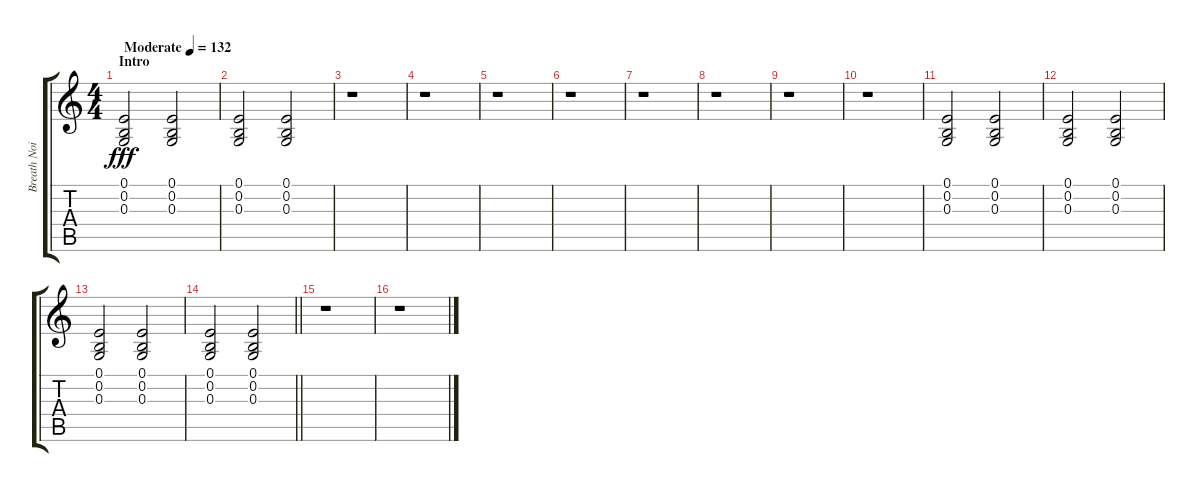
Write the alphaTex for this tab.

\track ("Breath Noise I" "Breath Noi") {instrument breathnoise}
\staff {score tabs}
\tuning (E4 B3 G3 D3 A2 E2) {hide}
\ts (4 4)
\section ("" "Intro")
\tempo (132 "Moderate")
\clef g2
\ks c
(0.1 0.2 0.3).2{dy fff instrument breathnoise} (0.1 0.2 0.3).2 |
(0.1 0.2 0.3).2 (0.1 0.2 0.3).2 |
r.1 |
r.1 |
r.1 |
r.1 |
r.1 |
r.1 |
r.1 |
r.1 |
(0.1 0.2 0.3).2 (0.1 0.2 0.3).2 |
(0.1 0.2 0.3).2 (0.1 0.2 0.3).2 |
(0.1 0.2 0.3).2 (0.1 0.2 0.3).2 |
\barLineRight lightlight
(0.1 0.2 0.3).2 (0.1 0.2 0.3).2 |
\section ("" "")
r.1 |
r.1
